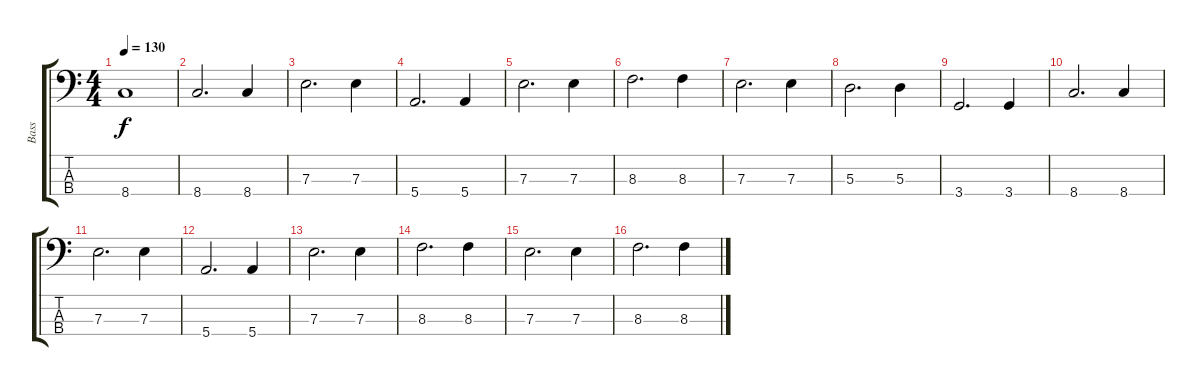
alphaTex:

\track ("Bass" "Bass") {instrument fretlessbass}
\staff {score tabs}
\tuning (G2 D2 A1 E1) {hide}
\ts (4 4)
\tempo 130
\clef f4
\ks c
8.4.1{dy f} |
8.4.2{d} 8.4.4 |
7.3.2{d} 7.3.4 |
5.4.2{d} 5.4.4 |
7.3.2{d} 7.3.4 |
8.3.2{d} 8.3.4 |
7.3.2{d} 7.3.4 |
5.3.2{d} 5.3.4 |
3.4.2{d} 3.4.4 |
8.4.2{d} 8.4.4 |
7.3.2{d} 7.3.4 |
5.4.2{d} 5.4.4 |
7.3.2{d} 7.3.4 |
8.3.2{d} 8.3.4 |
7.3.2{d} 7.3.4 |
8.3.2{d} 8.3.4
